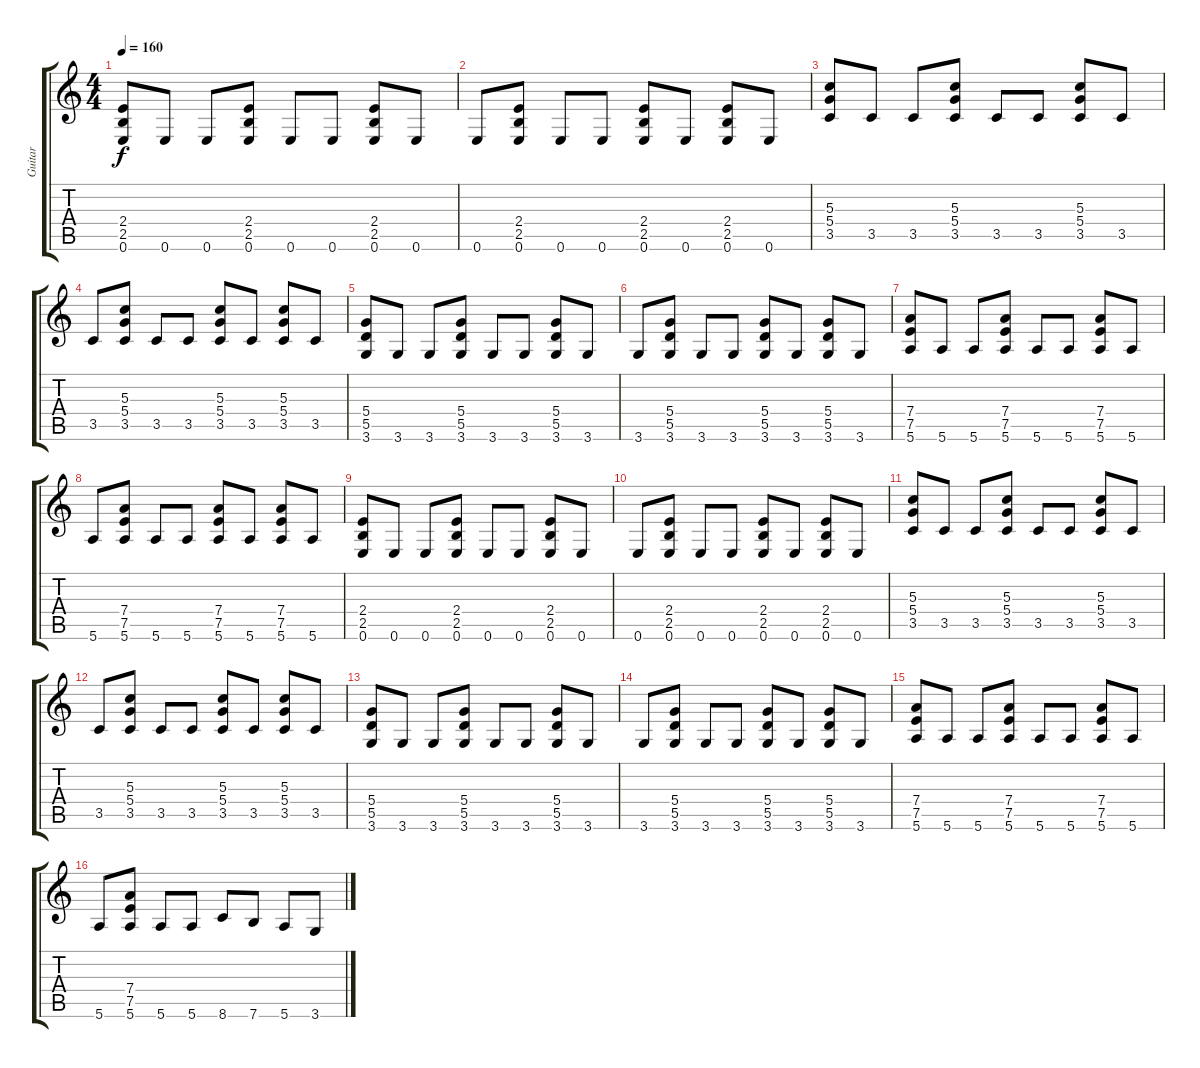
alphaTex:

\track ("Guitar" "Guitar") {instrument distortionguitar}
\staff {score tabs}
\tuning (E4 B3 G3 D3 A2 E2) {hide}
\ts (4 4)
\tempo 160
\clef g2
\ks c
(2.4 2.5 0.6).8{dy f} 0.6.8 0.6.8 (2.4 2.5 0.6).8 0.6.8 0.6.8 (2.4 2.5 0.6).8 0.6.8 |
0.6.8 (2.4 2.5 0.6).8 0.6.8 0.6.8 (2.4 2.5 0.6).8 0.6.8 (2.4 2.5 0.6).8 0.6.8 |
(5.3 5.4 3.5).8 3.5.8 3.5.8 (5.3 5.4 3.5).8 3.5.8 3.5.8 (5.3 5.4 3.5).8 3.5.8 |
3.5.8 (5.3 5.4 3.5).8 3.5.8 3.5.8 (5.3 5.4 3.5).8 3.5.8 (5.3 5.4 3.5).8 3.5.8 |
(5.4 5.5 3.6).8 3.6.8 3.6.8 (5.4 5.5 3.6).8 3.6.8 3.6.8 (5.4 5.5 3.6).8 3.6.8 |
3.6.8 (5.4 5.5 3.6).8 3.6.8 3.6.8 (5.4 5.5 3.6).8 3.6.8 (5.4 5.5 3.6).8 3.6.8 |
(7.4 7.5 5.6).8 5.6.8 5.6.8 (7.4 7.5 5.6).8 5.6.8 5.6.8 (7.4 7.5 5.6).8 5.6.8 |
5.6.8 (7.4 7.5 5.6).8 5.6.8 5.6.8 (7.4 7.5 5.6).8 5.6.8 (7.4 7.5 5.6).8 5.6.8 |
(2.4 2.5 0.6).8 0.6.8 0.6.8 (2.4 2.5 0.6).8 0.6.8 0.6.8 (2.4 2.5 0.6).8 0.6.8 |
0.6.8 (2.4 2.5 0.6).8 0.6.8 0.6.8 (2.4 2.5 0.6).8 0.6.8 (2.4 2.5 0.6).8 0.6.8 |
(5.3 5.4 3.5).8 3.5.8 3.5.8 (5.3 5.4 3.5).8 3.5.8 3.5.8 (5.3 5.4 3.5).8 3.5.8 |
3.5.8 (5.3 5.4 3.5).8 3.5.8 3.5.8 (5.3 5.4 3.5).8 3.5.8 (5.3 5.4 3.5).8 3.5.8 |
(5.4 5.5 3.6).8 3.6.8 3.6.8 (5.4 5.5 3.6).8 3.6.8 3.6.8 (5.4 5.5 3.6).8 3.6.8 |
3.6.8 (5.4 5.5 3.6).8 3.6.8 3.6.8 (5.4 5.5 3.6).8 3.6.8 (5.4 5.5 3.6).8 3.6.8 |
(7.4 7.5 5.6).8 5.6.8 5.6.8 (7.4 7.5 5.6).8 5.6.8 5.6.8 (7.4 7.5 5.6).8 5.6.8 |
5.6.8 (7.4 7.5 5.6).8 5.6.8 5.6.8 8.6.8 7.6.8 5.6.8 3.6.8
